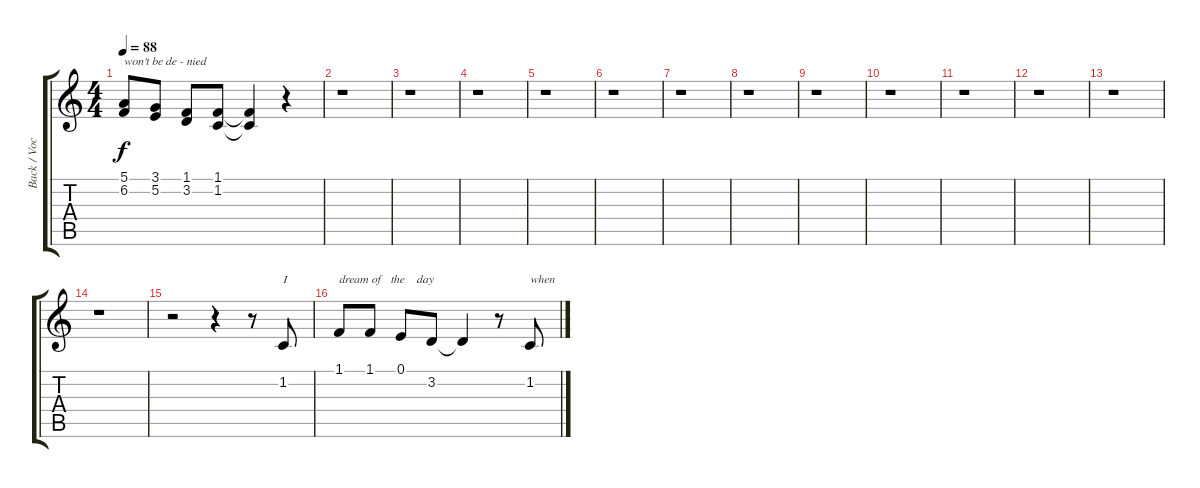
\track ("Back / Vocals" "Back / Voc") {instrument lead2sawtooth}
\staff {score tabs}
\tuning (E4 B3 G3 D3 A2 E2) {hide}
\ts (4 4)
\tempo 88
\clef g2
\ks c
(5.1 6.2).8{txt "won't be de - nied" dy f} (3.1 5.2).8 (1.1 3.2).8 (1.1 1.2).8 (1.1{t} 1.2{t}).4 r.4 |
r.1 |
r.1 |
r.1 |
r.1 |
r.1 |
r.1 |
r.1 |
r.1 |
r.1 |
r.1 |
r.1 |
r.1 |
r.1 |
r.2 r.4 r.8 1.2.8{txt "I"} |
1.1.8{txt "dream of   the    day"} 1.1.8 0.1.8 3.2.8 3.2{t}.4 r.8 1.2.8{txt "when"}
